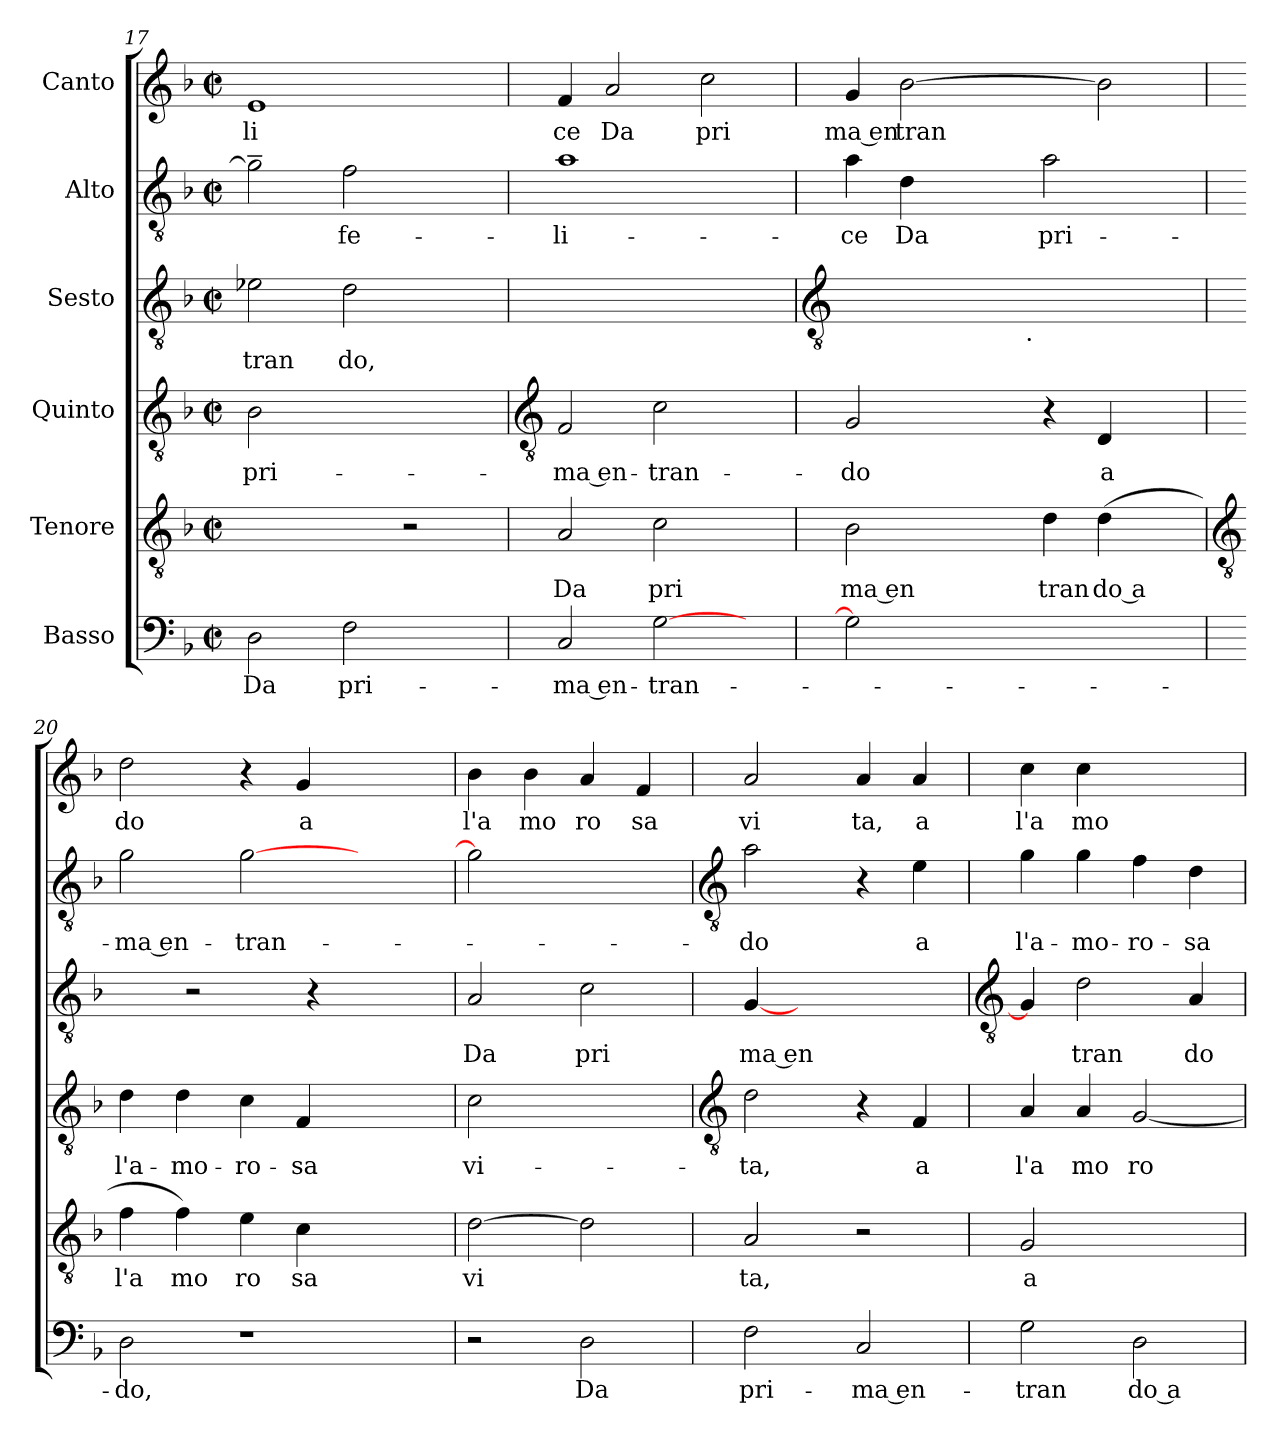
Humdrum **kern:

**kern	**text	**kern	**text	**kern	**text	**kern	**text	**kern	**text	**kern	**text
*part6	*part6	*part5	*part5	*part4	*part4	*part3	*part3	*part2	*part2	*part1	*part1
*staff6	*staff6	*staff5	*staff5	*staff4	*staff4	*staff3	*staff3	*staff2	*staff2	*staff1	*staff1
*I"Basso	*	*I"Tenore	*	*I"Quinto	*	*I"Sesto	*	*I"Alto	*	*I"Canto	*
!!LO:LB:g=z
*clefF4	*	*clefGv2	*	*clefGv2	*	*clefGv2	*	*clefGv2	*	*clefG2	*
*k[b-]	*	*k[b-]	*	*k[b-]	*	*k[b-]	*	*k[b-]	*	*k[b-]	*
*F:	*	*F:	*	*F:	*	*F:	*	*F:	*	*F:	*
*M2/2	*	*M2/2	*	*M2/2	*	*M2/2	*	*M2/2	*	*M2/2	*
*met(c|)	*	*met(c|)	*	*met(c|)	*	*met(c|)	*	*met(c|)	*	*met(c|)	*
=17	=17	=17	=17	=17	=17	=17	=17	=17	=17	=17	=17
!	!LO:LY:b	!	!	!	!LO:LY:b	!	!LO:LY:b	!	!	!	!LO:LY:b
2D\	Da	4ryy	.	2B-\	pri-	2e-X\	tran	2g~\]	.	1e	li
.	.	4ryy	.	.	.	.	.	.	.	.	.
!	!LO:LY:b	!	!	!	!	!	!LO:LY:b	!	!LO:LY:b	!	!
2F\	pri-	4ryy	.	2ryy	.	2d\	do,	2f\	fe-	.	.
.	.	32ryy	.	.	.	.	.	.	.	.	.
.	.	2r	.	.	.	.	.	.	.	.	.
4ryy	.	.	.	4ryy	.	4ryy	.	4ryy	.	4ryy	.
32ryy	.	.	.	32ryy	.	32ryy	.	32ryy	.	32ryy	.
!!LO:LB:g=z
=18	=18	=18	=18	=18	=18	=18	=18	=18	=18	=18	=18
*	*	*	*	*clefGv2	*	*	*	*	*	*	*
!	!LO:LY:b	!	!LO:LY:b	!	!LO:LY:b	!	!	!	!LO:LY:b	!	!LO:LY:b
2C/	-ma en-	2A/	Da	2F/	-ma en-	4ryy	.	1a	-li-	4f/	ce
!	!	!	!	!	!	!	!	!	!	!	!LO:LY:b
.	.	.	.	.	.	4ryy	.	.	.	2a/	Da
!	!LO:LY:b	!	!LO:LY:b	!	!LO:LY:b	!	!	!	!	!	!
[2G\	-tran-	2c\	pri	2c\	-tran-	2.ryy	.	.	.	.	.
!	!	!	!	!	!	!	!	!	!	!	!LO:LY:b
.	.	.	.	.	.	.	.	.	.	2cc\	pri
4ryy	.	4ryy	.	4ryy	.	.	.	4ryy	.	.	.
!!LO:LB:g=z
=19	=19	=19	=19	=19	=19	=19	=19	=19	=19	=19	=19
*	*	*	*	*	*	*clefGv2	*	*	*	*	*
!	!	!	!LO:LY:b	!	!LO:LY:b	!	!	!	!LO:LY:b	!	!LO:LY:b
2G\]	.	2B-\	ma en	2G/	-do	4ryy	.	4a\	-ce	4g/	ma en
!	!	!	!	!	!	!	!	!	!LO:LY:b	!	!LO:LY:b
.	.	.	.	.	.	64ryy	.	4d\	Da	[2b-\	tran
.	.	.	.	.	.	64ryy	.	.	.	.	.
.	.	.	.	.	.	64ryy	.	.	.	.	.
.	.	.	.	.	.	64ryy	.	.	.	.	.
.	.	.	.	.	.	64ryy	.	.	.	.	.
.	.	.	.	.	.	64ryy	.	.	.	.	.
.	.	.	.	.	.	64ryy	.	.	.	.	.
.	.	.	.	.	.	64ryy	.	.	.	.	.
.	.	.	.	.	.	64ryy	.	.	.	.	.
.	.	.	.	.	.	64ryy	.	.	.	.	.
.	.	.	.	.	.	64ryy	.	.	.	.	.
.	.	.	.	.	.	64ryy	.	.	.	.	.
.	.	.	.	.	.	64ryy	.	.	.	.	.
.	.	.	.	.	.	64ryy	.	.	.	.	.
!	!	!	!	!	!	!LO:TX:b:t=.	!	!	!	!	!
.	.	.	.	.	.	64ryy	.	.	.	.	.
.	.	.	.	.	.	4ryy	.	.	.	.	.
!	!	!	!LO:LY:b	!	!	!	!	!	!LO:LY:b	!	!
2.ryy	.	4d\	tran	4r	.	.	.	2a\	pri-	.	.
.	.	.	.	.	.	4ryy	.	.	.	.	.
!	!	!	!LO:LY:b	!	!LO:LY:b	!	!	!	!	!	!
.	.	(>4d\	do a	4D/	a	.	.	.	.	2b-\]	.
.	.	.	.	.	.	4ryy	.	.	.	.	.
.	.	4ryy	.	4ryy	.	.	.	4ryy	.	.	.
.	.	.	.	.	.	64ryy	.	.	.	.	.
!!LO:LB:g=z
=20	=20	=20	=20	=20	=20	=20	=20	=20	=20	=20	=20
*	*	*clefGv2	*	*	*	*	*	*	*	*	*
!	!LO:LY:b	!	!LO:LY:b	!	!LO:LY:b	!	!	!	!LO:LY:b	!	!LO:LY:b
2D\	-do,	4f\	l'a	4d\	l'a-	4ryy	.	2g\	-ma en-	2dd\	do
!	!	!	!LO:LY:b	!	!LO:LY:b	!	!	!	!	!	!
.	.	4f\)	mo	4d\	-mo-	64ryy	.	.	.	.	.
.	.	.	.	.	.	2r	.	.	.	.	.
!	!	!	!LO:LY:b	!	!LO:LY:b	!	!	!	!LO:LY:b	!	!
1r	.	4e\	ro	4c\	-ro-	.	.	[2g\	-tran-	4r	.
!	!	!	!LO:LY:b	!	!LO:LY:b	!	!	!	!	!	!LO:LY:b
.	.	4c\	sa	4F/	-sa	.	.	.	.	4g/	a
.	.	.	.	.	.	4r	.	.	.	.	.
.	.	2ryy	.	2ryy	.	.	.	2ryy	.	2ryy	.
.	.	.	.	.	.	64%31ryy	.	.	.	.	.
=20A	=20A	=20A	=20A	=20A	=20A	=20A	=20A	=20A	=20A	=20A	=20A
!	!	!	!LO:LY:b	!	!LO:LY:b	!	!LO:LY:b	!	!	!	!LO:LY:b
2r	.	[2d\	vi	2c\	vi-	2A/	Da	2g\]	.	4b-\	l'a
!	!	!	!	!	!	!	!	!	!	!	!LO:LY:b
.	.	.	.	.	.	.	.	.	.	4b-\	mo
!	!LO:LY:b	!	!	!	!	!	!LO:LY:b	!	!	!	!LO:LY:b
2D\	Da	2d\]	.	2ryy	.	2c\	pri	2ryy	.	4a/	ro
!	!	!	!	!	!	!	!	!	!	!	!LO:LY:b
.	.	.	.	.	.	.	.	.	.	4f/	sa
!!LO:LB:g=z
=21A	=21A	=21A	=21A	=21A	=21A	=21A	=21A	=21A	=21A	=21A	=21A
*	*	*	*	*clefGv2	*	*	*	*clefGv2	*	*	*
!	!LO:LY:b	!	!LO:LY:b	!	!LO:LY:b	!	!LO:LY:b	!	!LO:LY:b	!	!LO:LY:b
2F\	pri-	2A/	ta,	2d\	-ta,	[4G/	ma en	2a\	-do	2a/	vi
.	.	.	.	.	.	2.ryy	.	.	.	.	.
!	!LO:LY:b	!	!	!	!	!	!	!	!	!	!LO:LY:b
2C/	-ma en-	2r	.	4r	.	.	.	4r	.	4a/	ta,
!	!	!	!	!	!LO:LY:b	!	!	!	!LO:LY:b	!	!LO:LY:b
.	.	.	.	4F/	a	.	.	4e\	a	4a/	a
!!LO:LB:g=z
=22A	=22A	=22A	=22A	=22A	=22A	=22A	=22A	=22A	=22A	=22A	=22A
*	*	*	*	*	*	*clefGv2	*	*	*	*	*
!	!LO:LY:b	!	!LO:LY:b	!	!LO:LY:b	!	!	!	!LO:LY:b	!	!LO:LY:b
2G\	-tran	2G/	a	4A/	l'a	4G/]	.	4g\	l'a-	4cc\	l'a
!	!	!	!	!	!LO:LY:b	!	!LO:LY:b	!	!LO:LY:b	!	!LO:LY:b
.	.	.	.	4A/	mo	2d\	tran	4g\	-mo-	4cc\	mo
!	!LO:LY:b	!	!	!	!LO:LY:b	!	!	!	!LO:LY:b	!	!
2D\	do a	2ryy	.	[2G/	ro	.	.	4f\	-ro-	2ryy	.
!	!	!	!	!	!	!	!LO:LY:b	!	!LO:LY:b	!	!
.	.	.	.	.	.	4A/	do	4d\	-sa	.	.
=	=	=	=	=	=	=	=	=	=	=	=
*-	*-	*-	*-	*-	*-	*-	*-	*-	*-	*-	*-
